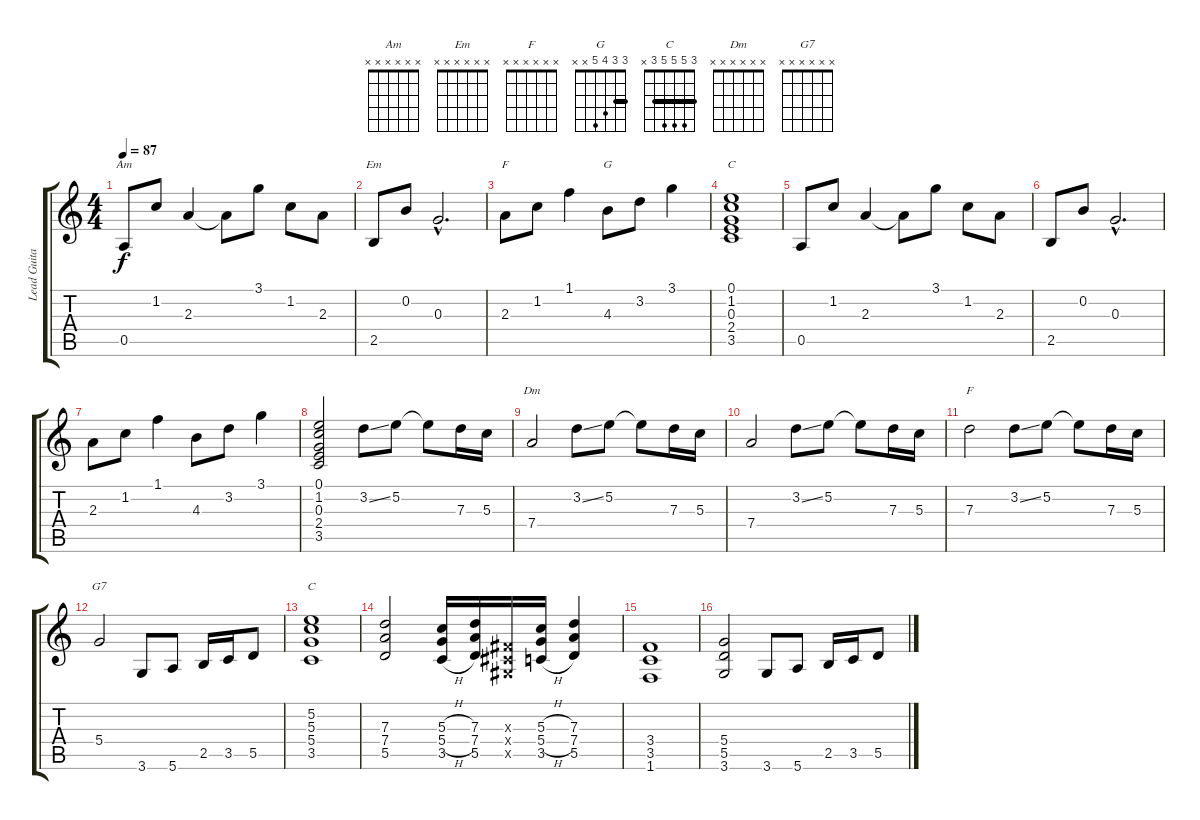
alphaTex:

\track ("Lead Guitar" "Lead Guita") {instrument overdrivenguitar}
\staff {score tabs}
\tuning (E4 B3 G3 D3 A2 E2) {hide}
\chord ("Am" x x x x x x)
\chord ("Em" x x x x x x)
\chord ("F" 1 1 2 3 x x) {barre 1}
\chord ("G" 3 3 4 5 x x) {barre 3}
\chord ("C" x x x x x x)
\chord ("Dm" x x x x x x)
\chord ("F" x x x x x x)
\chord ("G7" x x x x x x)
\chord ("C" 3 5 5 5 3 x) {barre 3}
\ts (4 4)
\tempo 87
\clef g2
\ks c
0.5.8{ch "Am" dy f} 1.2.8 2.3.4 2.3{t}.8 3.1.8 1.2.8 2.3.8 |
2.5.8{ch "Em"} 0.2.8 0.3{hac}.2{d} |
2.3.8{ch "F"} 1.2.8 1.1.4 4.3.8{ch "G"} 3.2.8 3.1.4 |
(0.1 1.2 0.3 2.4 3.5).1{ch "C"} |
0.5.8 1.2.8 2.3.4 2.3{t}.8 3.1.8 1.2.8 2.3.8 |
2.5.8 0.2.8 0.3{hac}.2{d} |
2.3.8 1.2.8 1.1.4 4.3.8 3.2.8 3.1.4 |
(0.1 1.2 0.3 2.4 3.5).2 3.2{ss}.8 5.2.8 5.2{t}.8 7.3.16 5.3.16 |
7.4.2{ch "Dm"} 3.2{ss}.8 5.2.8 5.2{t}.8 7.3.16 5.3.16 |
7.4.2 3.2{ss}.8 5.2.8 5.2{t}.8 7.3.16 5.3.16 |
7.3.2{ch "F"} 3.2{ss}.8 5.2.8 5.2{t}.8 7.3.16 5.3.16 |
5.4.2{ch "G7"} 3.6.8 5.6.8 2.5.16 3.5.16 5.5.8 |
(5.2 5.3 5.4 3.5).1{ch "C"} |
(7.3 7.4 5.5).2 (5.3{h} 5.4{h} 3.5{h}).16 (7.3 7.4 5.5).16 (-1.3{x} -1.4{x} -1.5{x}).16 (5.3{h} 5.4{h} 3.5{h}).16 (7.3 7.4 5.5).4 |
(3.4 3.5 1.6).1 |
(5.4 5.5 3.6).2 3.6.8 5.6.8 2.5.16 3.5.16 5.5.8
